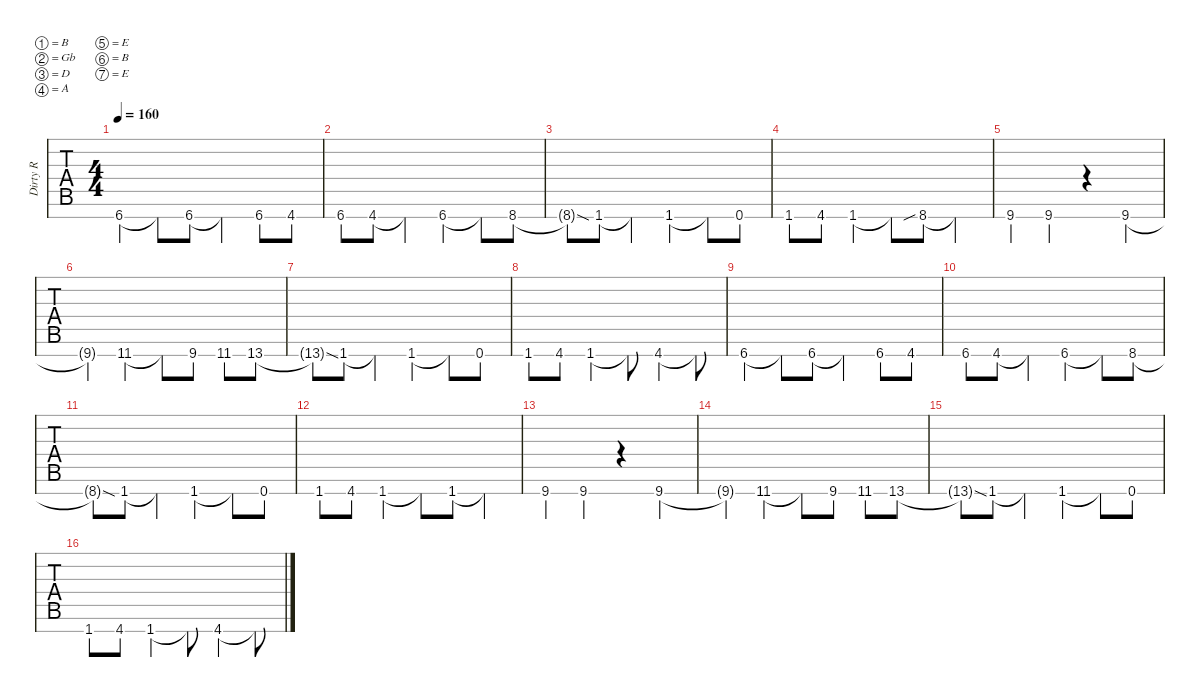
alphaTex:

\defaultSystemsLayout 4
\hideDynamics
\bracketExtendMode groupsimilarinstruments
\multiBarRest
\otherSystemsTrackNameOrientation horizontal
\track ("Distortion Guitar R" "Dirty R") {instrument distortionguitar}
\staff {tabs}
\tuning (B3 Gb3 D3 A2 E2 B1 E1)
\ts (4 4)
\tempo 160
\clef g2
\ks c
6.7{acc #}.4{dy mf} 6.7{t acc #}.8 6.7{acc #}.8 6.7{t acc #}.4 6.7{acc #}.8 4.7{acc #}.8 |
6.7{acc #}.8 4.7{acc #}.8 4.7{t acc #}.4 6.7{acc #}.4 6.7{t acc #}.8 8.7.8 |
8.7{sod t}.8 1.7.8 1.7{t}.4 1.7.4 1.7{t}.8 0.7.8 |
1.7.8 4.7{acc #}.8 1.7.4 1.7{t}.8 8.7{sib}.8 8.7{t}.4 |
9.7{acc #}.4 9.7{acc #}.4 r.4 9.7{acc #}.4 |
9.7{t acc #}.4 11.7{acc #}.4 11.7{t acc #}.8 9.7{acc #}.8 11.7{acc #}.8 13.7.8 |
13.7{sod t}.8 1.7.8 1.7{t}.4 1.7.4 1.7{t}.8 0.7.8 |
1.7.8 4.7{acc #}.8 1.7.4 1.7{t}.8 4.7{acc #}.4 4.7{t acc #}.8 |
6.7{acc #}.4 6.7{t acc #}.8 6.7{acc #}.8 6.7{t acc #}.4 6.7{acc #}.8 4.7{acc #}.8 |
6.7{acc #}.8 4.7{acc #}.8 4.7{t acc #}.4 6.7{acc #}.4 6.7{t acc #}.8 8.7.8 |
8.7{sod t}.8 1.7.8 1.7{t}.4 1.7.4 1.7{t}.8 0.7.8 |
1.7.8 4.7{acc #}.8 1.7.4 1.7{t}.8 1.7.8 1.7{t}.4 |
9.7{acc #}.4 9.7{acc #}.4 r.4 9.7{acc #}.4 |
9.7{t acc #}.4 11.7{acc #}.4 11.7{t acc #}.8 9.7{acc #}.8 11.7{acc #}.8 13.7.8 |
13.7{sod t}.8 1.7.8 1.7{t}.4 1.7.4 1.7{t}.8 0.7.8 |
1.7.8 4.7{acc #}.8 1.7.4 1.7{t}.8 4.7{acc #}.4 4.7{t acc #}.8
